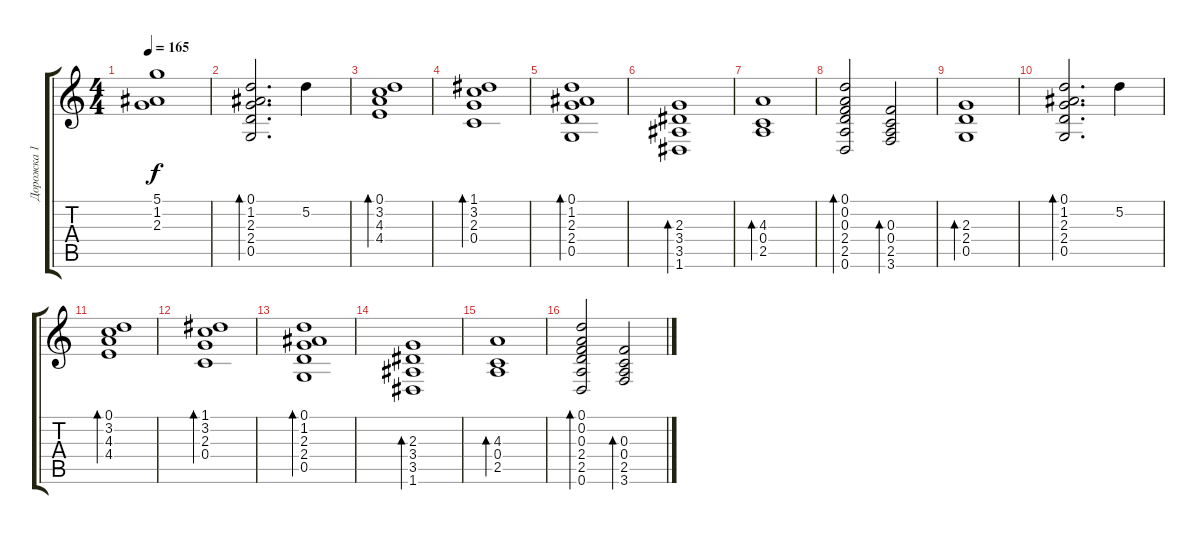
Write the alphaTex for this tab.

\track ("Дорожка 1" "Дорожка 1") {instrument distortionguitar}
\staff {score tabs}
\tuning (D4 A3 F3 C3 G2 D2) {hide}
\ts (4 4)
\tempo 165
\clef g2
\ks c
(5.1{t} 1.2{t} 2.3{t}).1{dy f} |
(0.1 1.2 2.3 2.4 0.5).2{d bd 60 volume 6} 5.2.4 |
(0.1 3.2 4.3 4.4).1{bd 60} |
(1.1 3.2 2.3 0.4).1{bd 60} |
(0.1 1.2 2.3 2.4 0.5).1{bd 60} |
(2.3 3.4 3.5 1.6).1{bd 60} |
(4.3 0.4 2.5).1{bd 60} |
(0.1 0.2 0.3 2.4 2.5 0.6).2{bd 60} (0.3 0.4 2.5 3.6).2{bd 60} |
(2.3 2.4 0.5).1{bd 60} |
(0.1 1.2 2.3 2.4 0.5).2{d bd 60} 5.2.4 |
(0.1 3.2 4.3 4.4).1{bd 60} |
(1.1 3.2 2.3 0.4).1{bd 60} |
(0.1 1.2 2.3 2.4 0.5).1{bd 60} |
(2.3 3.4 3.5 1.6).1{bd 60} |
(4.3 0.4 2.5).1{bd 60} |
(0.1 0.2 0.3 2.4 2.5 0.6).2{bd 60} (0.3 0.4 2.5 3.6).2{bd 60}
